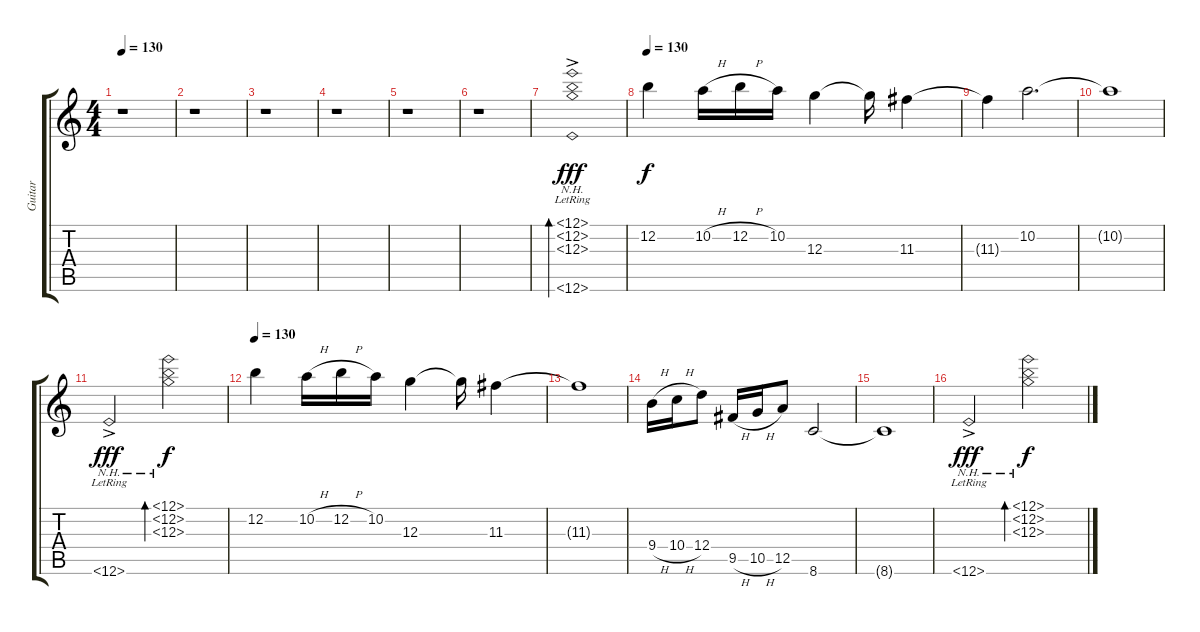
\track ("Guitar" "Guitar") {instrument acousticguitarsteel}
\staff {score tabs}
\tuning (E4 B3 G3 D3 A2 E2) {hide}
\ts (4 4)
\tempo 130
\clef g2
\ks c
r.1{dy f} |
r.1 |
r.1 |
r.1 |
r.1 |
r.1 |
(12.1{nh} 12.2{nh} 12.3{nh} 12.6{nh ac lr}).1{bd 240 dy fff} |
\tempo 130
12.2.4{dy f} 10.2{h}.16 12.2{h}.16 10.2.16 12.3.4 12.3{t}.16 11.3.4 |
11.3{t}.4 10.2.2{d} |
10.2{t}.1 |
12.6{nh ac lr}.2{dy fff} (12.1{nh} 12.2{nh} 12.3{nh}).2{bd 240 dy f} |
\tempo 130
12.2.4 10.2{h}.16 12.2{h}.16 10.2.16 12.3.4 12.3{t}.16 11.3.4 |
11.3{t}.1 |
9.4{h}.16 10.4{h}.16 12.4.8 9.5{h}.16 10.5{h}.16 12.5.8 8.6.2 |
8.6{t}.1 |
12.6{nh ac lr}.2{dy fff} (12.1{nh} 12.2{nh} 12.3{nh}).2{bd 240 dy f}
